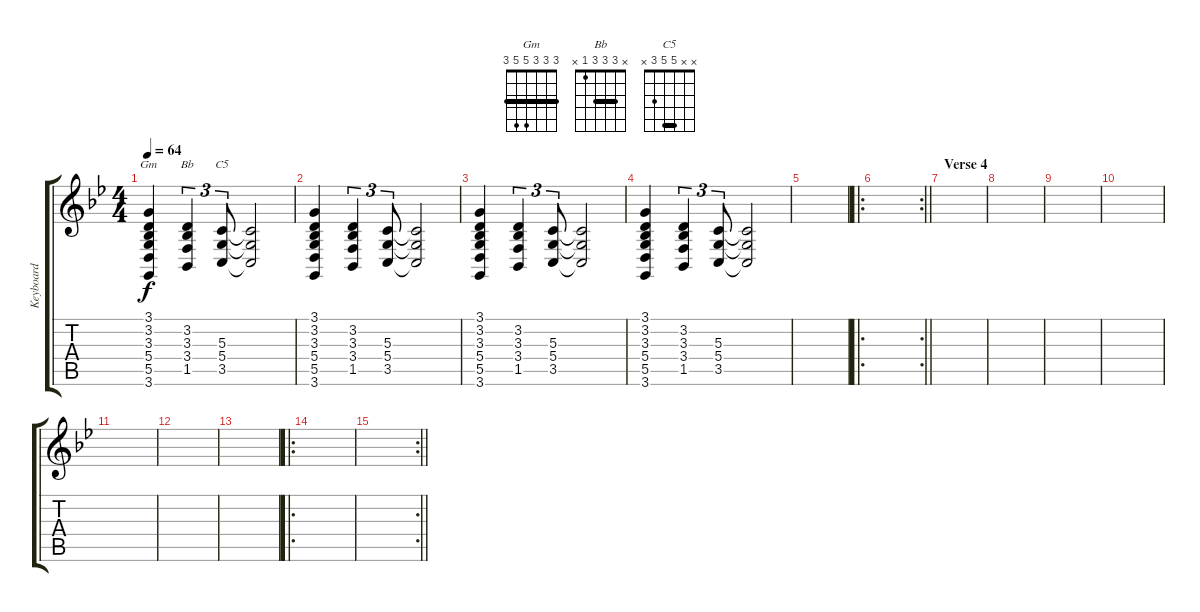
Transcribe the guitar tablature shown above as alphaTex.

\track ("Keyboard" "Keyboard") {instrument pad2warm}
\staff {score tabs}
\tuning (E4 B3 G3 D3 A2 E2) {hide}
\chord ("Gm" 3 3 3 5 5 3) {barre 3}
\chord ("Bb" x 3 3 3 1 x) {barre 3}
\chord ("C5" x x 5 5 3 x) {barre 5}
\ts (4 4)
\tempo 64
\clef g2
\ks bb
(3.1 3.2 3.3 5.4 5.5 3.6).4{ch "Gm" dy f} (3.2 3.3 3.4 1.5).4{tu (3 2) ch "Bb"} (5.3 5.4 3.5).8{tu (3 2) ch "C5"} (5.3{t} 5.4{t} 3.5{t}).2 |
(3.1 3.2 3.3 5.4 5.5 3.6).4 (3.2 3.3 3.4 1.5).4{tu (3 2)} (5.3 5.4 3.5).8{tu (3 2)} (5.3{t} 5.4{t} 3.5{t}).2 |
(3.1 3.2 3.3 5.4 5.5 3.6).4 (3.2 3.3 3.4 1.5).4{tu (3 2)} (5.3 5.4 3.5).8{tu (3 2)} (5.3{t} 5.4{t} 3.5{t}).2 |
(3.1 3.2 3.3 5.4 5.5 3.6).4 (3.2 3.3 3.4 1.5).4{tu (3 2)} (5.3 5.4 3.5).8{tu (3 2)} (5.3{t} 5.4{t} 3.5{t}).2 |
|
\ro
\rc 2
\barLineRight lightlight
|
\section ("" "Verse 4")
|
|
|
|
|
|
|
\ro
|
\rc 2
\barLineRight lightlight
